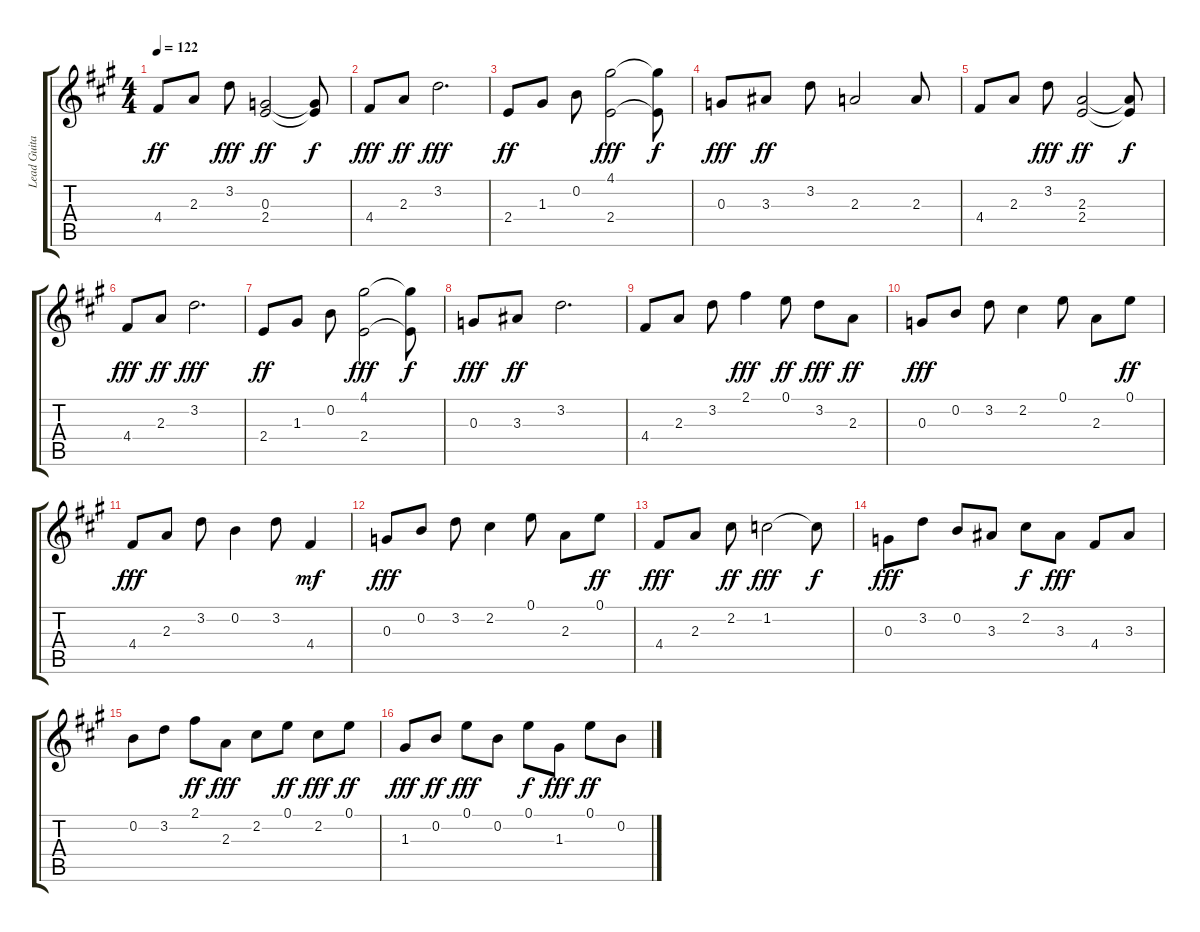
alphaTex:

\track ("Lead Guitar" "Lead Guita") {instrument acousticguitarsteel}
\staff {score tabs}
\tuning (E4 B3 G3 D3 A2 E2) {hide}
\ts (4 4)
\tempo 122
\clef g2
\ks a
4.4.8{dy ff} 2.3.8 3.2.8{dy fff} (0.3 2.4).2{dy ff} (0.3{t} 2.4{t}).8{dy f} |
4.4.8{dy fff} 2.3.8{dy ff} 3.2.2{d dy fff} |
2.4.8{dy ff} 1.3.8 0.2.8 (4.1 2.4).2{dy fff} (4.1{t} 2.4{t}).8{dy f} |
0.3.8{dy fff} 3.3.8{dy ff} 3.2.8 2.3.2 2.3.8 |
4.4.8 2.3.8 3.2.8{dy fff} (2.3 2.4).2{dy ff} (2.3{t} 2.4{t}).8{dy f} |
4.4.8{dy fff} 2.3.8{dy ff} 3.2.2{d dy fff} |
2.4.8{dy ff} 1.3.8 0.2.8 (4.1 2.4).2{dy fff} (4.1{t} 2.4{t}).8{dy f} |
0.3.8{dy fff} 3.3.8{dy ff} 3.2.2{d} |
4.4.8 2.3.8 3.2.8 2.1.4{dy fff} 0.1.8{dy ff} 3.2.8{dy fff} 2.3.8{dy ff} |
0.3.8{dy fff} 0.2.8 3.2.8 2.2.4 0.1.8 2.3.8 0.1.8{dy ff} |
4.4.8{dy fff} 2.3.8 3.2.8 0.2.4 3.2.8 4.4.4{dy mf} |
0.3.8{dy fff} 0.2.8 3.2.8 2.2.4 0.1.8 2.3.8 0.1.8{dy ff} |
4.4.8{dy fff} 2.3.8 2.2.8{dy ff} 1.2.2{dy fff} 1.2{t}.8{dy f} |
0.3.8{dy fff} 3.2.8 0.2.8 3.3.8 2.2.8{dy f} 3.3.8{dy fff} 4.4.8 3.3.8 |
0.2.8 3.2.8 2.1.8{dy ff} 2.3.8{dy fff} 2.2.8 0.1.8{dy ff} 2.2.8{dy fff} 0.1.8{dy ff} |
1.3.8{dy fff} 0.2.8{dy ff} 0.1.8{dy fff} 0.2.8 0.1.8{dy f} 1.3.8{dy fff} 0.1.8{dy ff} 0.2.8
